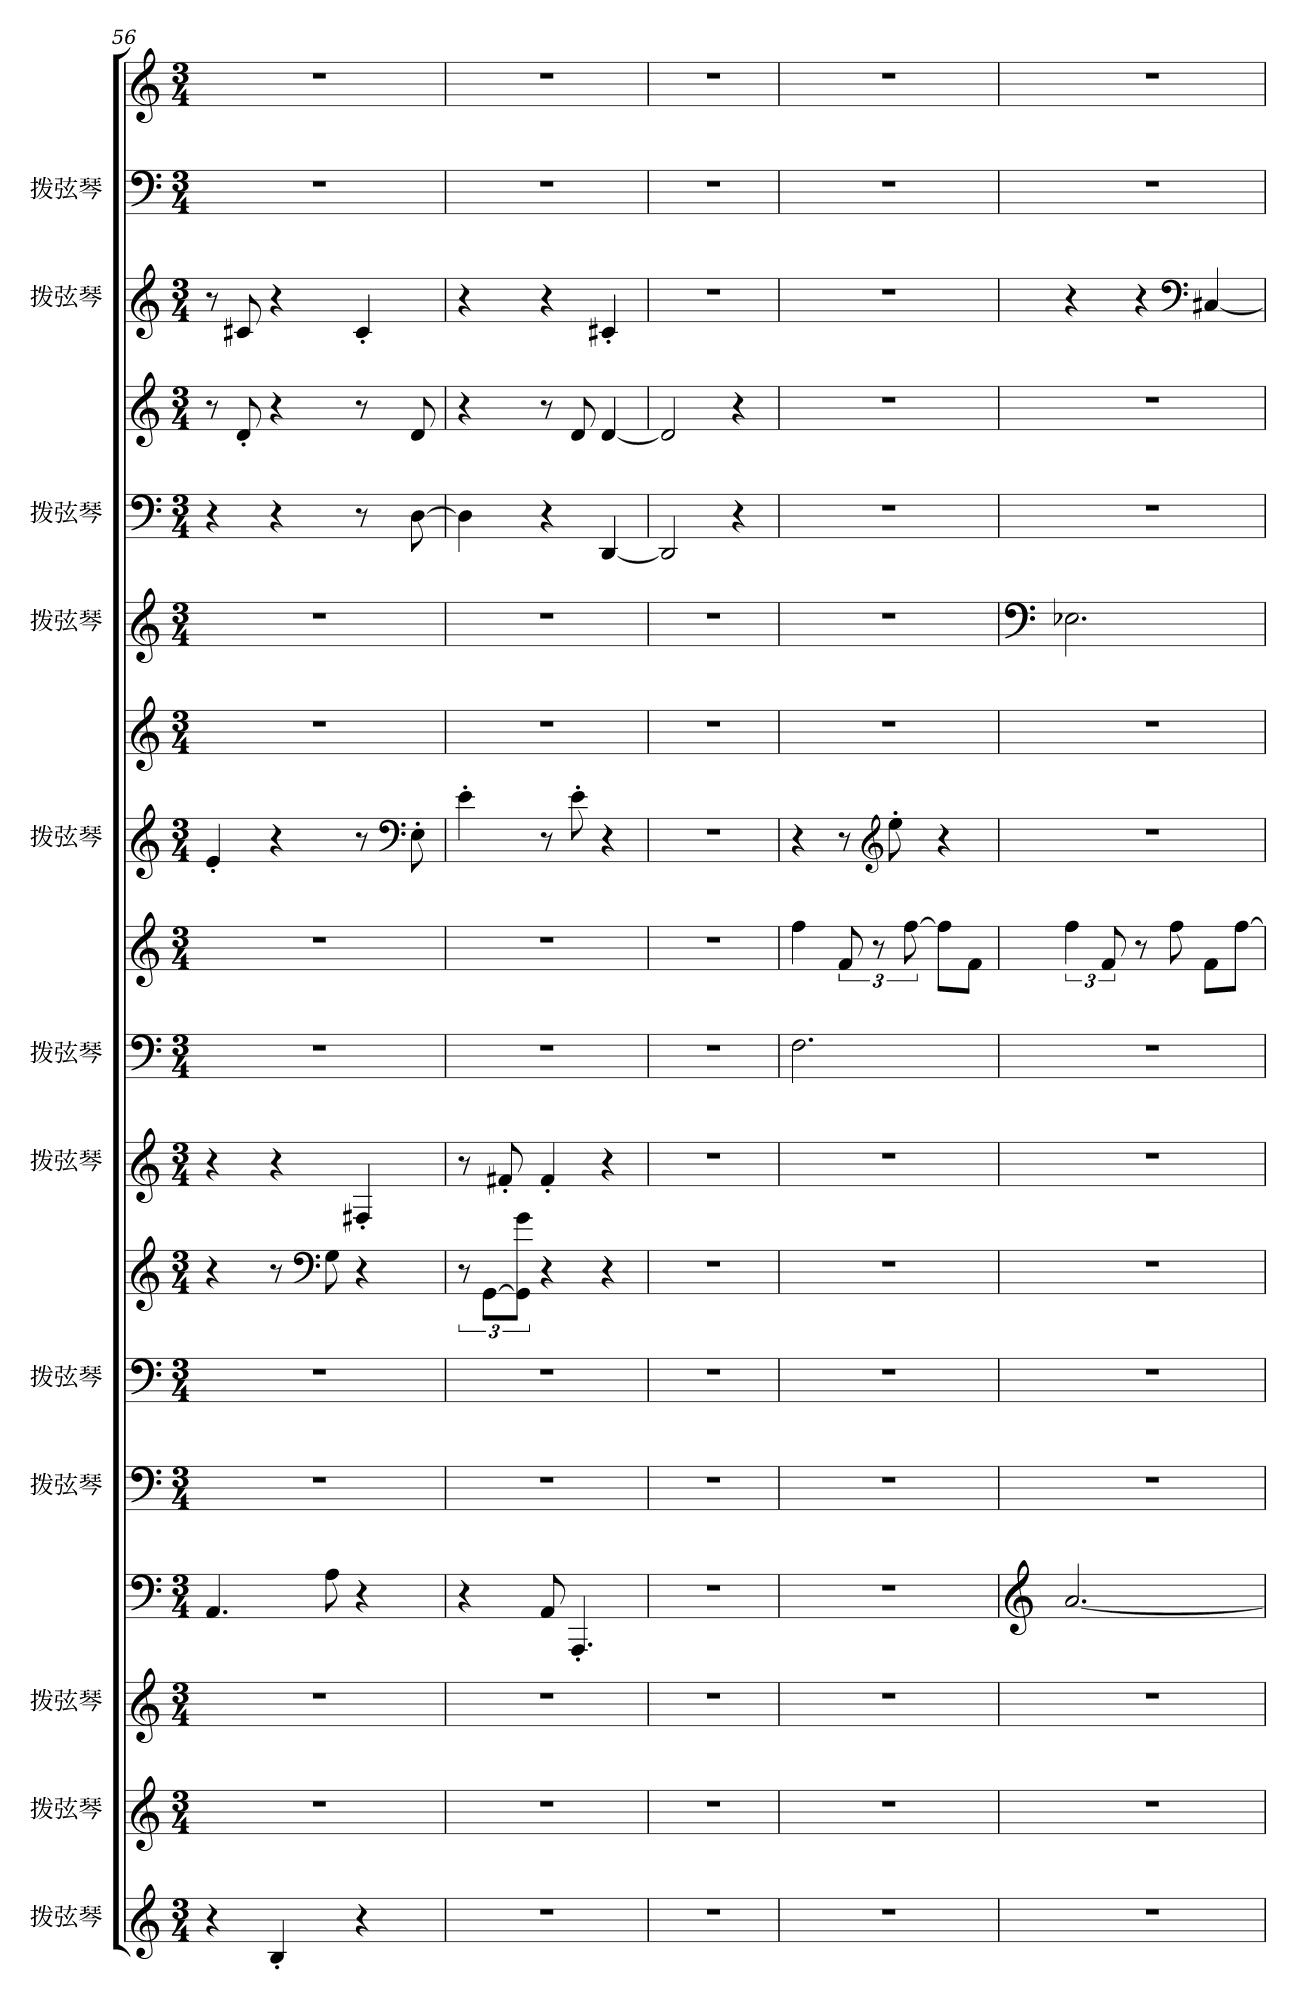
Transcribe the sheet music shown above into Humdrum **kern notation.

**kern	**kern	**kern	**kern	**kern	**kern	**kern	**kern	**kern	**kern	**kern	**kern	**kern	**kern	**kern	**kern	**kern	**kern
*part12	*part11	*part10	*part10	*part9	*part8	*part8	*part7	*part6	*part6	*part5	*part5	*part4	*part3	*part3	*part2	*part1	*part1
*staff18	*staff17	*staff16	*staff15	*staff14	*staff13	*staff12	*staff11	*staff10	*staff9	*staff8	*staff7	*staff6	*staff5	*staff4	*staff3	*staff2	*staff1
*I"拨弦琴	*I"拨弦琴	*I"拨弦琴	*	*I"拨弦琴	*I"拨弦琴	*	*I"拨弦琴	*I"拨弦琴	*	*I"拨弦琴	*	*I"拨弦琴	*I"拨弦琴	*	*I"拨弦琴	*I"拨弦琴	*
*clefG2	*clefG2	*clefG2	*clefF4	*clefF4	*clefF4	*clefG2	*clefG2	*clefF4	*clefG2	*clefG2	*clefG2	*clefG2	*clefF4	*clefG2	*clefG2	*clefF4	*clefG2
*k[]	*k[]	*k[]	*k[]	*k[]	*k[]	*k[]	*k[]	*k[]	*k[]	*k[]	*k[]	*k[]	*k[]	*k[]	*k[]	*k[]	*k[]
*M3/4	*M3/4	*M3/4	*M3/4	*M3/4	*M3/4	*M3/4	*M3/4	*M3/4	*M3/4	*M3/4	*M3/4	*M3/4	*M3/4	*M3/4	*M3/4	*M3/4	*M3/4
=56	=56	=56	=56	=56	=56	=56	=56	=56	=56	=56	=56	=56	=56	=56	=56	=56	=56
4r	2.r	2.r	4.AA/	2.r	2.r	4r	4r	2.r	2.r	4e'/	2.r	2.r	4r	8r	8r	2.r	2.r
.	.	.	.	.	.	.	.	.	.	.	.	.	.	8d'/	8c#X/	.	.
4B'/	.	.	.	.	.	8r	4r	.	.	4r	.	.	4r	4r	4r	.	.
*	*	*	*	*	*	*clefF4	*	*	*	*	*	*	*	*	*	*	*
.	.	.	8A\	.	.	8G\	.	.	.	.	.	.	.	.	.	.	.
4r	.	.	4r	.	.	4r	4F#X'/	.	.	8r	.	.	8r	8r	4c#'/	.	.
*	*	*	*	*	*	*	*	*	*	*clefF4	*	*	*	*	*	*	*
.	.	.	.	.	.	.	.	.	.	8E'\	.	.	[8D\	8d/	.	.	.
!!LO:PB:g=z
=57	=57	=57	=57	=57	=57	=57	=57	=57	=57	=57	=57	=57	=57	=57	=57	=57	=57
2.r	2.r	2.r	4r	2.r	2.r	12r	8r	2.r	2.r	4e'\	2.r	2.r	4D\]	4r	4r	2.r	2.r
.	.	.	.	.	.	[12GG\L	.	.	.	.	.	.	.	.	.	.	.
.	.	.	.	.	.	.	8f#X'/	.	.	.	.	.	.	.	.	.	.
.	.	.	.	.	.	12GG\] 12g\J	.	.	.	.	.	.	.	.	.	.	.
.	.	.	8AA/	.	.	4r	4f#'/	.	.	8r	.	.	4r	8r	4r	.	.
.	.	.	4.AAA'/	.	.	.	.	.	.	8e'\	.	.	.	8d/	.	.	.
.	.	.	.	.	.	4r	4r	.	.	4r	.	.	[4DD/	[4d/	4c#X'/	.	.
=58	=58	=58	=58	=58	=58	=58	=58	=58	=58	=58	=58	=58	=58	=58	=58	=58	=58
2.r	2.r	2.r	2.r	2.r	2.r	2.r	2.r	2.r	2.r	2.r	2.r	2.r	2DD/]	2d/]	2.r	2.r	2.r
.	.	.	.	.	.	.	.	.	.	.	.	.	4r	4r	.	.	.
=59	=59	=59	=59	=59	=59	=59	=59	=59	=59	=59	=59	=59	=59	=59	=59	=59	=59
2.r	2.r	2.r	2.r	2.r	2.r	2.r	2.r	2.F\	4ff\	4r	2.r	2.r	2.r	2.r	2.r	2.r	2.r
.	.	.	.	.	.	.	.	.	12f/	8r	.	.	.	.	.	.	.
.	.	.	.	.	.	.	.	.	12r	.	.	.	.	.	.	.	.
*	*	*	*	*	*	*	*	*	*	*clefG2	*	*	*	*	*	*	*
.	.	.	.	.	.	.	.	.	.	8ee'\	.	.	.	.	.	.	.
.	.	.	.	.	.	.	.	.	[12ff\	.	.	.	.	.	.	.	.
.	.	.	.	.	.	.	.	.	8ff\L]	4r	.	.	.	.	.	.	.
.	.	.	.	.	.	.	.	.	8f\J	.	.	.	.	.	.	.	.
=60	=60	=60	=60	=60	=60	=60	=60	=60	=60	=60	=60	=60	=60	=60	=60	=60	=60
*	*	*	*clefG2	*	*	*	*	*	*	*	*	*clefF4	*	*	*	*	*
2.r	2.r	2.r	[2.a/	2.r	2.r	2.r	2.r	2.r	6ff\	2.r	2.r	2.E-X\	2.r	2.r	4r	2.r	2.r
.	.	.	.	.	.	.	.	.	12f/	.	.	.	.	.	.	.	.
.	.	.	.	.	.	.	.	.	8r	.	.	.	.	.	4r	.	.
.	.	.	.	.	.	.	.	.	8ff\	.	.	.	.	.	.	.	.
*	*	*	*	*	*	*	*	*	*	*	*	*	*	*	*clefF4	*	*
.	.	.	.	.	.	.	.	.	8f\L	.	.	.	.	.	[4C#X/	.	.
.	.	.	.	.	.	.	.	.	[8ff\J	.	.	.	.	.	.	.	.
=	=	=	=	=	=	=	=	=	=	=	=	=	=	=	=	=	=
*-	*-	*-	*-	*-	*-	*-	*-	*-	*-	*-	*-	*-	*-	*-	*-	*-	*-
